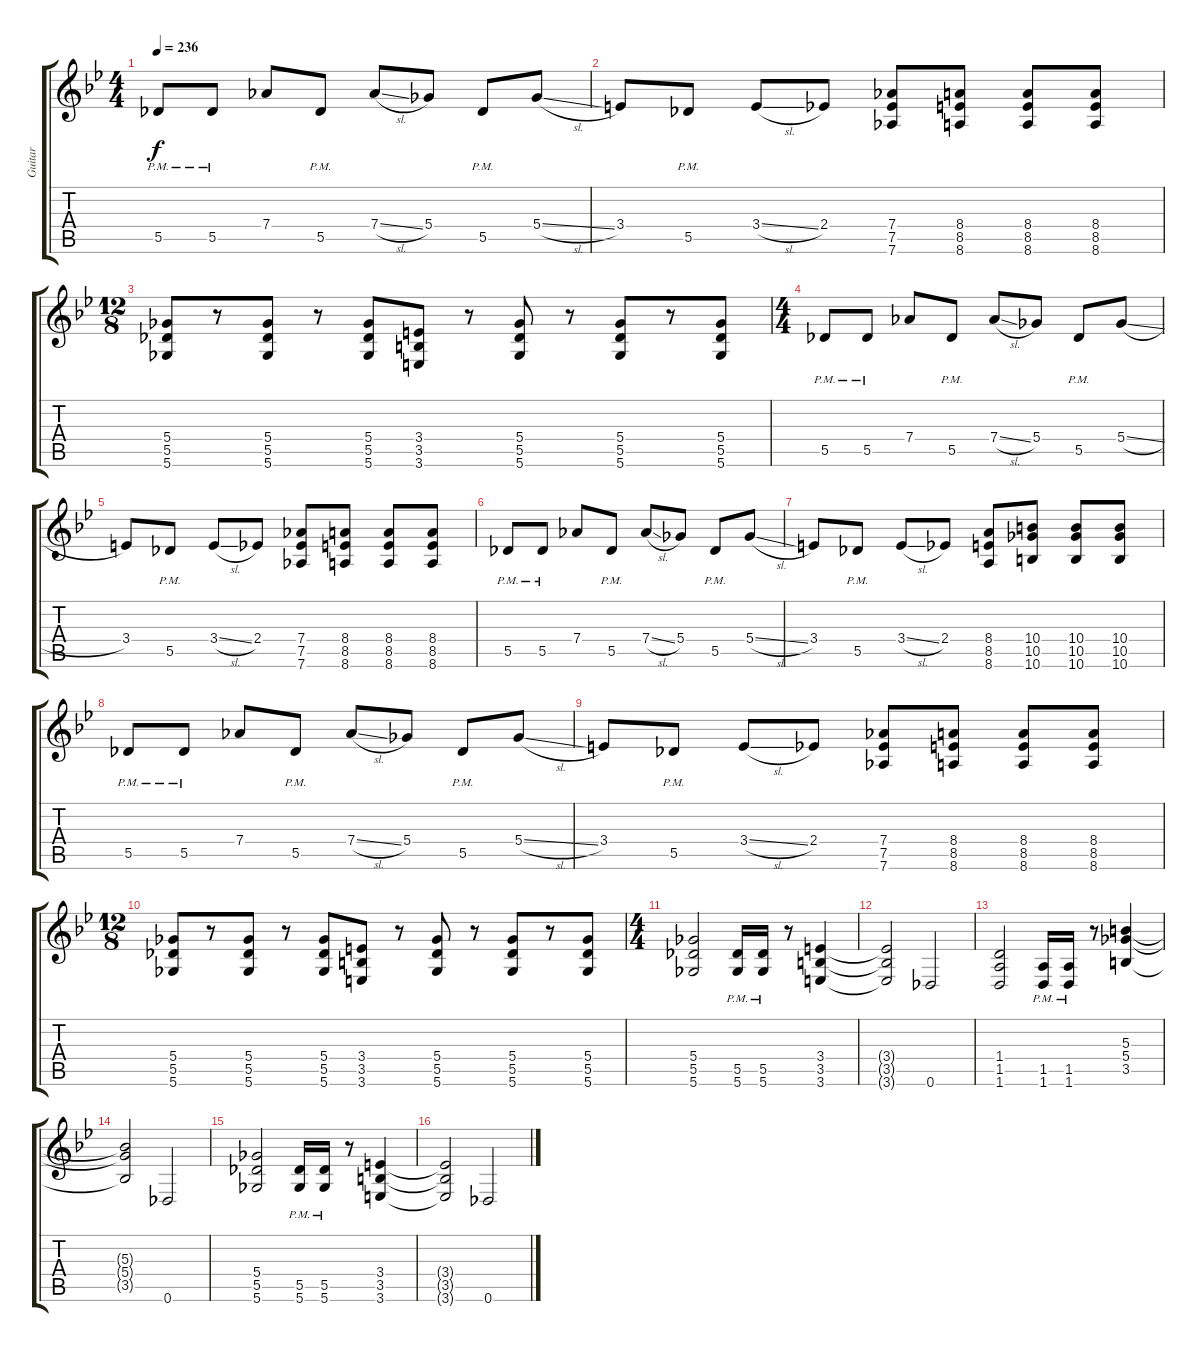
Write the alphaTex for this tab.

\track ("Guitar" "Guitar") {instrument distortionguitar}
\staff {score tabs}
\tuning (Eb4 Bb3 Gb3 Db3 Ab2 Db2) {hide}
\ts (4 4)
\tempo 236
\clef g2
\ks bb
5.5{pm}.8{dy f} 5.5{pm}.8 7.4.8 5.5{pm}.8 7.4{sl}.8 5.4.8 5.5{pm}.8 5.4{sl}.8 |
3.4.8 5.5{pm}.8 3.4{sl}.8 2.4.8 (7.4 7.5 7.6).8 (8.4 8.5 8.6).8 (8.4 8.5 8.6).8 (8.4 8.5 8.6).8 |
\ts (12 8)
(5.4 5.5 5.6).8 r.8 (5.4 5.5 5.6).8 r.8 (5.4 5.5 5.6).8 (3.4 3.5 3.6).8 r.8 (5.4 5.5 5.6).8 r.8 (5.4 5.5 5.6).8 r.8 (5.4 5.5 5.6).8 |
\ts (4 4)
5.5{pm}.8 5.5{pm}.8 7.4.8 5.5{pm}.8 7.4{sl}.8 5.4.8 5.5{pm}.8 5.4{sl}.8 |
3.4.8 5.5{pm}.8 3.4{sl}.8 2.4.8 (7.4 7.5 7.6).8 (8.4 8.5 8.6).8 (8.4 8.5 8.6).8 (8.4 8.5 8.6).8 |
5.5{pm}.8 5.5{pm}.8 7.4.8 5.5{pm}.8 7.4{sl}.8 5.4.8 5.5{pm}.8 5.4{sl}.8 |
3.4.8 5.5{pm}.8 3.4{sl}.8 2.4.8 (8.4 8.5 8.6).8 (10.4 10.5 10.6).8 (10.4 10.5 10.6).8 (10.4 10.5 10.6).8 |
5.5{pm}.8 5.5{pm}.8 7.4.8 5.5{pm}.8 7.4{sl}.8 5.4.8 5.5{pm}.8 5.4{sl}.8 |
3.4.8 5.5{pm}.8 3.4{sl}.8 2.4.8 (7.4 7.5 7.6).8 (8.4 8.5 8.6).8 (8.4 8.5 8.6).8 (8.4 8.5 8.6).8 |
\ts (12 8)
(5.4 5.5 5.6).8 r.8 (5.4 5.5 5.6).8 r.8 (5.4 5.5 5.6).8 (3.4 3.5 3.6).8 r.8 (5.4 5.5 5.6).8 r.8 (5.4 5.5 5.6).8 r.8 (5.4 5.5 5.6).8 |
\ts (4 4)
(5.4 5.5 5.6).2 (5.5{pm} 5.6{pm}).16 (5.5{pm} 5.6{pm}).16 r.8 (3.4 3.5 3.6).4 |
(3.4{t} 3.5{t} 3.6{t}).2 0.6.2 |
(1.4 1.5 1.6).2 (1.5{pm} 1.6{pm}).16 (1.5{pm} 1.6{pm}).16 r.8 (5.3 5.4 3.5).4 |
(5.3{t} 5.4{t} 3.5{t}).2 0.6.2 |
(5.4 5.5 5.6).2 (5.5{pm} 5.6{pm}).16 (5.5{pm} 5.6{pm}).16 r.8 (3.4 3.5 3.6).4 |
(3.4{t} 3.5{t} 3.6{t}).2 0.6.2
